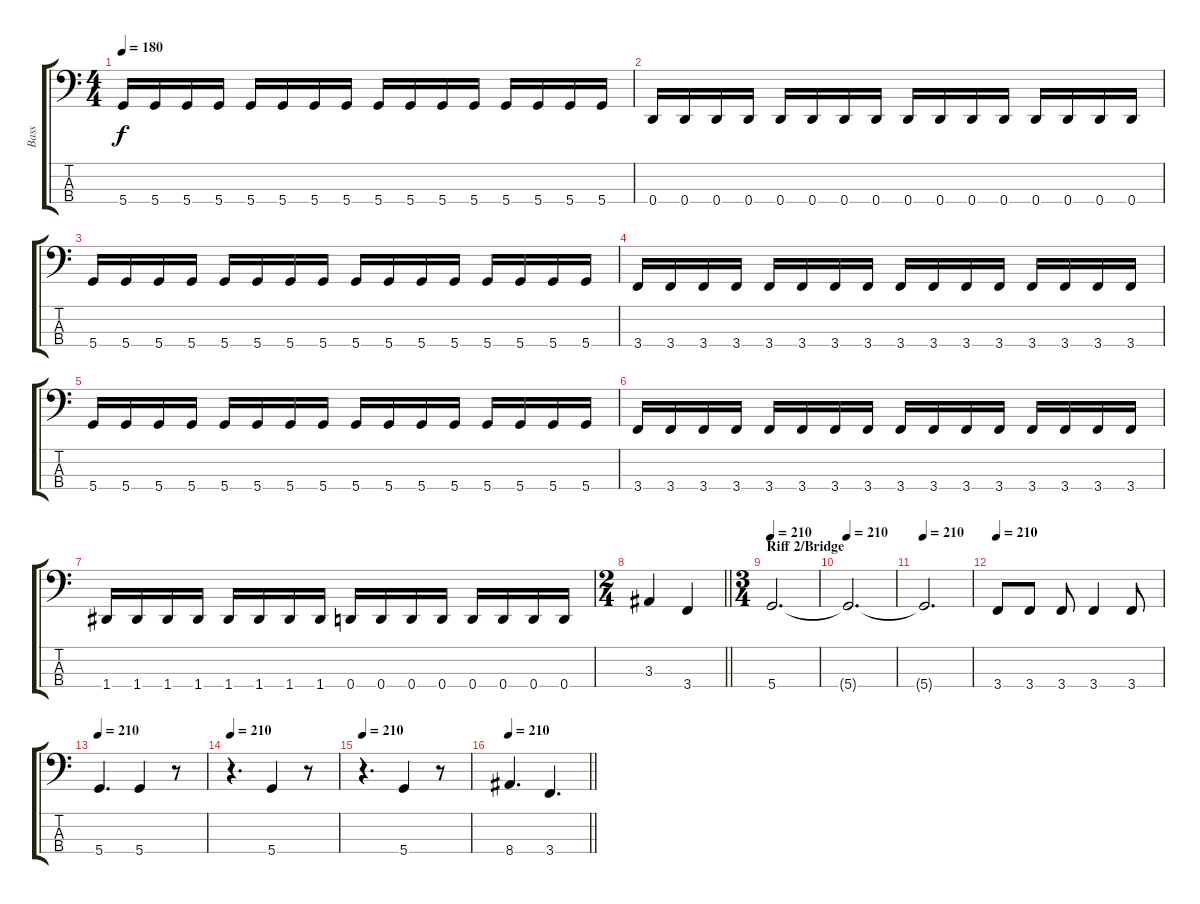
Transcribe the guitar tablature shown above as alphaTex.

\track ("Bass" "Bass") {instrument electricbasspick}
\staff {score tabs}
\tuning (F2 C2 G1 D1) {hide}
\ts (4 4)
\tempo 180
\clef f4
\ks c
5.4.16{dy f} 5.4.16 5.4.16 5.4.16 5.4.16 5.4.16 5.4.16 5.4.16 5.4.16 5.4.16 5.4.16 5.4.16 5.4.16 5.4.16 5.4.16 5.4.16 |
0.4.16 0.4.16 0.4.16 0.4.16 0.4.16 0.4.16 0.4.16 0.4.16 0.4.16 0.4.16 0.4.16 0.4.16 0.4.16 0.4.16 0.4.16 0.4.16 |
5.4.16 5.4.16 5.4.16 5.4.16 5.4.16 5.4.16 5.4.16 5.4.16 5.4.16 5.4.16 5.4.16 5.4.16 5.4.16 5.4.16 5.4.16 5.4.16 |
3.4.16 3.4.16 3.4.16 3.4.16 3.4.16 3.4.16 3.4.16 3.4.16 3.4.16 3.4.16 3.4.16 3.4.16 3.4.16 3.4.16 3.4.16 3.4.16 |
5.4.16 5.4.16 5.4.16 5.4.16 5.4.16 5.4.16 5.4.16 5.4.16 5.4.16 5.4.16 5.4.16 5.4.16 5.4.16 5.4.16 5.4.16 5.4.16 |
3.4.16 3.4.16 3.4.16 3.4.16 3.4.16 3.4.16 3.4.16 3.4.16 3.4.16 3.4.16 3.4.16 3.4.16 3.4.16 3.4.16 3.4.16 3.4.16 |
1.4.16 1.4.16 1.4.16 1.4.16 1.4.16 1.4.16 1.4.16 1.4.16 0.4.16 0.4.16 0.4.16 0.4.16 0.4.16 0.4.16 0.4.16 0.4.16 |
\ts (2 4)
\barLineRight lightlight
3.3.4 3.4.4 |
\ts (3 4)
\section ("" "Riff 2/Bridge")
\tempo 210
5.4.2{d} |
\tempo 210
5.4{t}.2{d} |
\tempo 210
5.4{t}.2{d} |
\tempo 210
3.4.8 3.4.8 3.4.8 3.4.4 3.4.8 |
\tempo 210
5.4.4{d} 5.4.4 r.8 |
\tempo 210
r.4{d} 5.4.4 r.8 |
\tempo 210
r.4{d} 5.4.4 r.8 |
\tempo 210
\barLineRight lightlight
8.4.4{d} 3.4.4{d}
